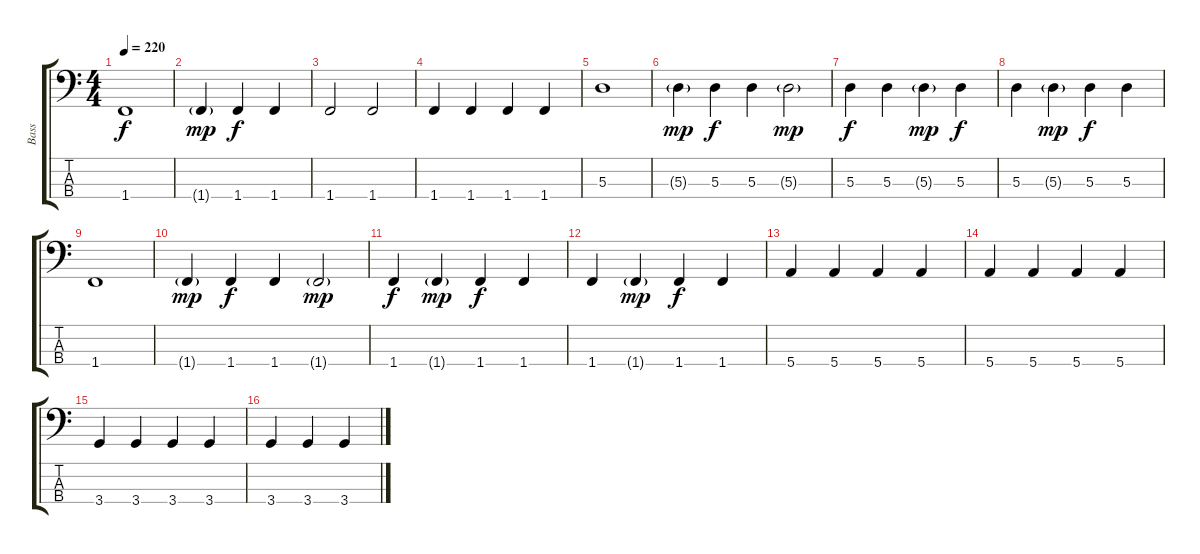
\track ("Bass" "Bass") {instrument electricbassfinger}
\staff {score tabs}
\tuning (G2 D2 A1 E1) {hide}
\ts (4 4)
\tempo 220
\clef f4
\ks c
1.4.1{dy f} |
1.4{g}.4{dy mp} 1.4.4{dy f} 1.4.4 |
1.4.2 1.4.2 |
1.4.4 1.4.4 1.4.4 1.4.4 |
5.3.1 |
5.3{g}.4{dy mp} 5.3.4{dy f} 5.3.4 5.3{g}.2{dy mp} |
5.3.4{dy f} 5.3.4 5.3{g}.4{dy mp} 5.3.4{dy f} |
5.3.4 5.3{g}.4{dy mp} 5.3.4{dy f} 5.3.4 |
1.4.1 |
1.4{g}.4{dy mp} 1.4.4{dy f} 1.4.4 1.4{g}.2{dy mp} |
1.4.4{dy f} 1.4{g}.4{dy mp} 1.4.4{dy f} 1.4.4 |
1.4.4 1.4{g}.4{dy mp} 1.4.4{dy f} 1.4.4 |
5.4.4 5.4.4 5.4.4 5.4.4 |
5.4.4 5.4.4 5.4.4 5.4.4 |
3.4.4 3.4.4 3.4.4 3.4.4 |
3.4.4 3.4.4 3.4.4
